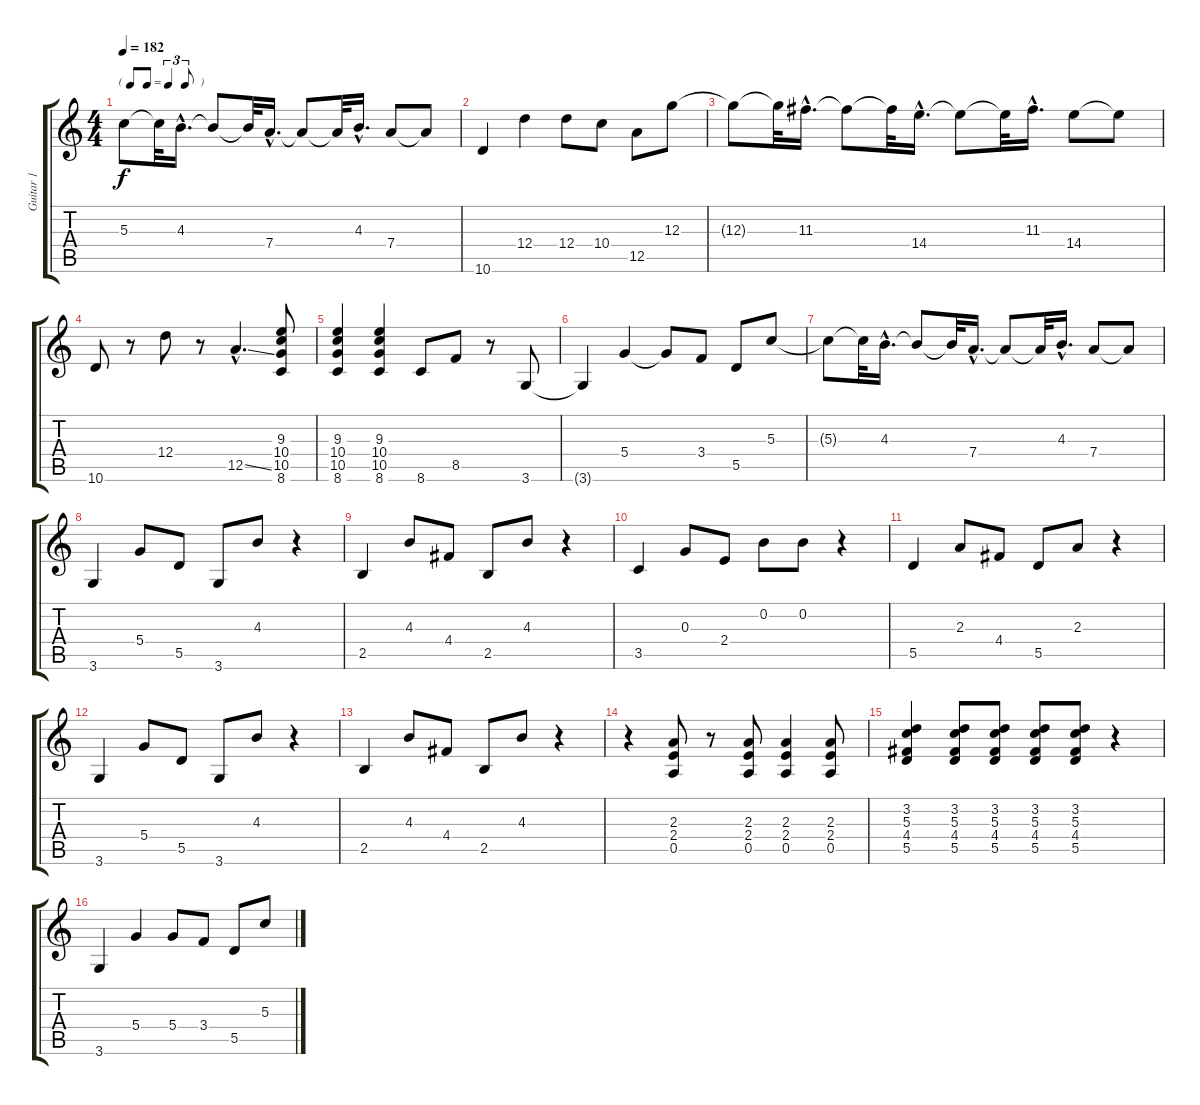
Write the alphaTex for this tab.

\track ("Guitar 1" "Guitar 1") {instrument electricguitarclean}
\staff {score tabs}
\tuning (E4 B3 G3 D3 A2 E2) {hide}
\ts (4 4)
\tf triplet8th
\tempo 182
\clef g2
\ks c
5.3{t}.8{dy f} 5.3{t}.32 4.3{hac}.16{d} 4.3{t}.8 4.3{t}.32 7.4{hac}.16{d} 7.4{t}.8 7.4{t}.32 4.3{hac}.16{d} 7.4.8 7.4{t}.8 |
10.6.4 12.4.4 12.4.8 10.4.8 12.5.8 12.3.8 |
12.3{t}.8 12.3{t}.32 11.3{hac}.16{d} 11.3{t}.8 11.3{t}.32 14.4{hac}.16{d} 14.4{t}.8 14.4{t}.32 11.3{hac}.16{d} 14.4.8 14.4{t}.8 |
10.6.8 r.8 12.4.8 r.8 12.5{ss hac}.4{d} (9.3 10.4 10.5 8.6).8 |
(9.3 10.4 10.5 8.6).4 (9.3 10.4 10.5 8.6).4 8.6.8 8.5.8 r.8 3.6.8 |
3.6{t}.4 5.4.4 5.4{t}.8 3.4.8 5.5.8 5.3.8 |
5.3{t}.8 5.3{t}.32 4.3{hac}.16{d} 4.3{t}.8 4.3{t}.32 7.4{hac}.16{d} 7.4{t}.8 7.4{t}.32 4.3{hac}.16{d} 7.4.8 7.4{t}.8 |
3.6.4 5.4.8 5.5.8 3.6.8 4.3.8 r.4 |
2.5.4 4.3.8 4.4.8 2.5.8 4.3.8 r.4 |
3.5.4 0.3.8 2.4.8 0.2.8 0.2.8 r.4 |
5.5.4 2.3.8 4.4.8 5.5.8 2.3.8 r.4 |
3.6.4 5.4.8 5.5.8 3.6.8 4.3.8 r.4 |
2.5.4 4.3.8 4.4.8 2.5.8 4.3.8 r.4 |
r.4 (2.3 2.4 0.5).8 r.8 (2.3 2.4 0.5).8 (2.3 2.4 0.5).4 (2.3 2.4 0.5).8 |
(3.2 5.3 4.4 5.5).4 (3.2 5.3 4.4 5.5).8 (3.2 5.3 4.4 5.5).8 (3.2 5.3 4.4 5.5).8 (3.2 5.3 4.4 5.5).8 r.4 |
3.6.4 5.4.4 5.4.8 3.4.8 5.5.8 5.3.8
